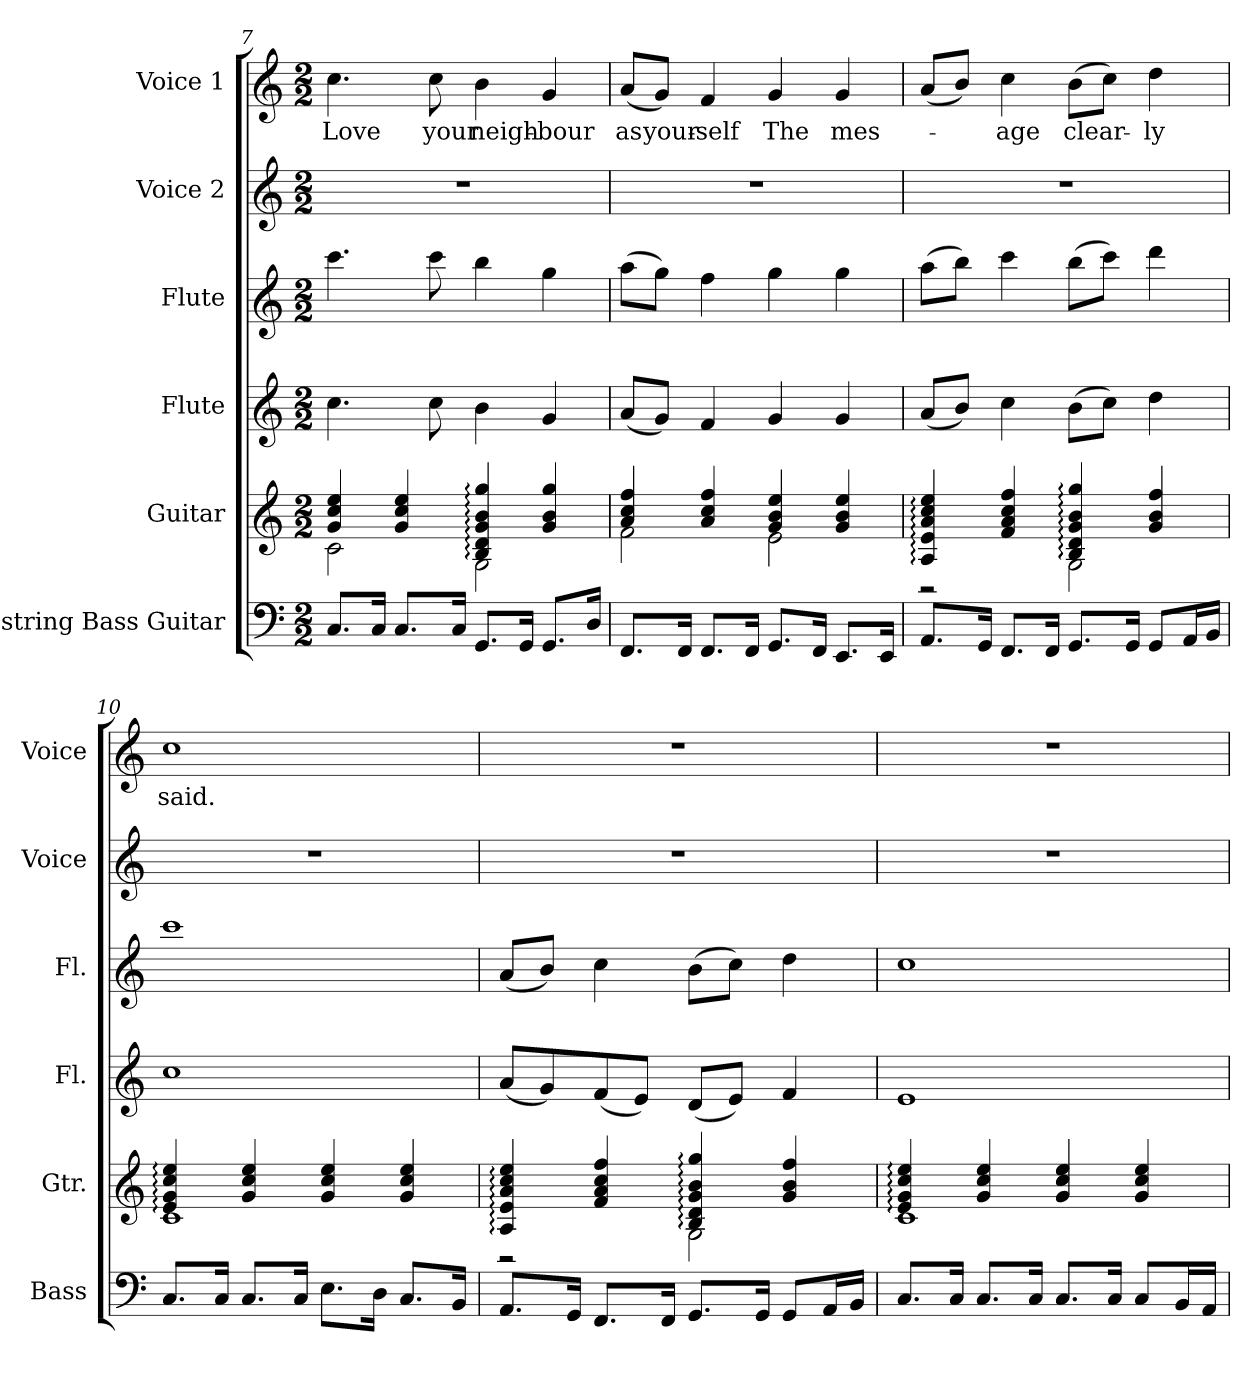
**kern	**kern	**kern	**kern	**kern	**kern	**text
*part6	*part5	*part4	*part3	*part2	*part1	*part1
*staff6	*staff5	*staff4	*staff3	*staff2	*staff1	*staff1
*I"4-string Bass Guitar	*I"Guitar	*I"Flute	*I"Flute	*I"Voice 2	*I"Voice 1	*
*I'Bass	*I'Gtr.	*I'Fl.	*I'Fl.	*I'Voice	*I'Voice	*
*clefF4	*clefG2	*clefG2	*clefG2	*clefG2	*clefG2	*
*ITrd7c12	*ITrd7c12	*	*	*	*	*
*k[]	*k[]	*k[]	*k[]	*k[]	*k[]	*
*C:	*C:	*C:	*C:	*C:	*C:	*
*M2/2	*M2/2	*M2/2	*M2/2	*M2/2	*M2/2	*
=7	=7	=7	=7	=7	=7	=7
*	*^	*	*	*	*	*
!	!	!	!	!	!	!	!LO:LY:b:color=#000000
8.CCi/L	4Gi/ 4ci 4ei	2C:i\	4.cci\	4.ccci\	1r	4.cci\	Love
16CCi/Jk	.	.	.	.	.	.	.
8.CCi/L	4Gi/ 4ci 4ei	.	.	.	.	.	.
!	!	!	!	!	!	!	!LO:LY:b:color=#000000
.	.	.	8cci\	8ccci\	.	8cci\	your
16CCi/Jk	.	.	.	.	.	.	.
!	!	!	!	!	!	!	!LO:LY:b:color=#000000
8.GGGi/L	4BBi/: 4Di: 4Gi: 4Bi: 4gi:	2GGi\	4bi\	4bbi\	.	4bi\	neigh-
16GGGi/Jk	.	.	.	.	.	.	.
!	!	!	!	!	!	!	!LO:LY:b:color=#000000
8.GGGi/L	4Gi/ 4Bi 4gi	.	4gi/	4ggi\	.	4gi/	-bour
16DDi/Jk	.	.	.	.	.	.	.
=8	=8	=8	=8	=8	=8	=8	=8
!	!	!	!	!	!	!	!LO:LY:b:color=#000000
8.FFFi/L	4Ai/ 4ci 4fi	2Fi\	(8ai/L	(8aai\L	1r	(8ai/L	as
!	!	!	!	!	!	!	!LO:LY:b:color=#000000
.	.	.	8gi/J)	8ggi\J)	.	8gi/J)	your-
16FFFi/Jk	.	.	.	.	.	.	.
!	!	!	!	!	!	!	!LO:LY:b:color=#000000
8.FFFi/L	4Ai/ 4ci 4fi	.	4fi/	4ffi\	.	4fi/	-self
16FFFi/Jk	.	.	.	.	.	.	.
!	!	!	!	!	!	!	!LO:LY:b:color=#000000
8.GGGi/L	4Gi/ 4Bi 4ei	2Ei\	4gi/	4ggi\	.	4gi/	The
16FFFi/Jk	.	.	.	.	.	.	.
!	!	!	!	!	!	!	!LO:LY:b:color=#000000
8.EEEi/L	4Gi/ 4Bi 4ei	.	4gi/	4ggi\	.	4gi/	mes-
16EEEi/Jk	.	.	.	.	.	.	.
=9	=9	=9	=9	=9	=9	=9	=9
8.AAAi/L	4AAi/: 4Ei: 4Ai: 4ci: 4ei:	2r	(8ai/L	(8aai\L	1r	(8ai/L	.
.	.	.	8bi/J)	8bbi\J)	.	8bi/J)	.
16GGGi/Jk	.	.	.	.	.	.	.
!	!	!	!	!	!	!	!LO:LY:b:color=#000000
8.FFFi/L	4Fi/ 4Ai 4ci 4fi	.	4cci\	4ccci\	.	4cci\	-age
16FFFi/Jk	.	.	.	.	.	.	.
!	!	!	!	!	!	!	!LO:LY:b:color=#000000
8.GGGi/L	4BBi/: 4Di: 4Gi: 4Bi: 4gi:	2GGi\	(8bi\L	(8bbi\L	.	(8bi\L	clear-
.	.	.	8cci\J)	8ccci\J)	.	8cci\J)	.
16GGGi/Jk	.	.	.	.	.	.	.
!	!	!	!	!	!	!	!LO:LY:b:color=#000000
8GGGi/L	4Gi/ 4Bi 4fi	.	4ddi\	4dddi\	.	4ddi\	-ly
16AAAi/L	.	.	.	.	.	.	.
16BBBi/JJ	.	.	.	.	.	.	.
=10	=10	=10	=10	=10	=10	=10	=10
!	!	!	!	!	!	!	!LO:LY:b:color=#000000
8.CCi/L	4Ei/: 4Gi: 4ci: 4ei:	1Ci	1cci	1ccci	1r	1cci	said.
16CCi/Jk	.	.	.	.	.	.	.
8.CCi/L	4Gi/ 4ci 4ei	.	.	.	.	.	.
16CCi/Jk	.	.	.	.	.	.	.
8.EEi\L	4Gi/ 4ci 4ei	.	.	.	.	.	.
16DDi\Jk	.	.	.	.	.	.	.
8.CCi/L	4Gi/ 4ci 4ei	.	.	.	.	.	.
16BBBi/Jk	.	.	.	.	.	.	.
=11	=11	=11	=11	=11	=11	=11	=11
8.AAAi/L	4AAi/: 4Ei: 4Ai: 4ci: 4ei:	2r	(8ai/L	(8ai/L	1r	1r	.
.	.	.	8gi/)	8bi/J)	.	.	.
16GGGi/Jk	.	.	.	.	.	.	.
8.FFFi/L	4Fi/ 4Ai 4ci 4fi	.	(8fi/	4cci\	.	.	.
.	.	.	8ei/J)	.	.	.	.
16FFFi/Jk	.	.	.	.	.	.	.
8.GGGi/L	4BBi/: 4Di: 4Gi: 4Bi: 4gi:	2GGi\	(8di/L	(8bi\L	.	.	.
.	.	.	8ei/J)	8cci\J)	.	.	.
16GGGi/Jk	.	.	.	.	.	.	.
8GGGi/L	4Gi/ 4Bi 4fi	.	4fi/	4ddi\	.	.	.
16AAAi/L	.	.	.	.	.	.	.
16BBBi/JJ	.	.	.	.	.	.	.
!!LO:PB:g=z
=12	=12	=12	=12	=12	=12	=12	=12
8.CCi/L	4Ei/: 4Gi: 4ci: 4ei:	1Ci	1ei	1cci	1r	1r	.
16CCi/Jk	.	.	.	.	.	.	.
8.CCi/L	4Gi/ 4ci 4ei	.	.	.	.	.	.
16CCi/Jk	.	.	.	.	.	.	.
8.CCi/L	4Gi/ 4ci 4ei	.	.	.	.	.	.
16CCi/Jk	.	.	.	.	.	.	.
8CCi/L	4Gi/ 4ci 4ei	.	.	.	.	.	.
16BBBi/L	.	.	.	.	.	.	.
16AAAi/JJ	.	.	.	.	.	.	.
*	*v	*v	*	*	*	*	*
=	=	=	=	=	=	=
*-	*-	*-	*-	*-	*-	*-
